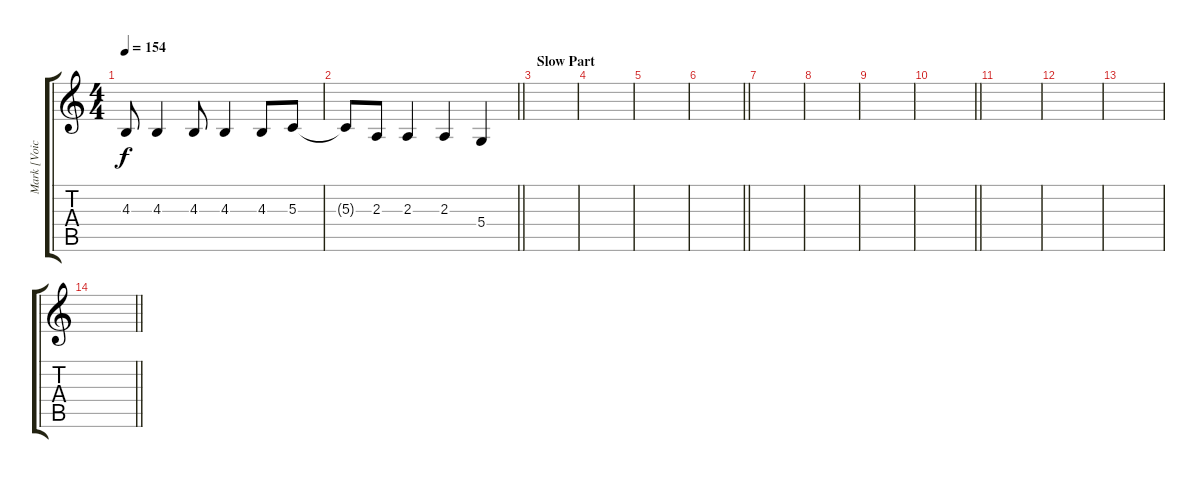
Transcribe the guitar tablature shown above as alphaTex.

\track ("Mark [Voice]" "Mark [Voic") {instrument trumpet}
\staff {score tabs}
\tuning (E4 B3 G3 D3 A2 E2) {hide}
\ts (4 4)
\tempo 154
\clef g2
\ks c
4.3.8{dy f} 4.3.4 4.3.8 4.3.4 4.3.8 5.3.8 |
\barLineRight lightlight
5.3{t}.8 2.3.8 2.3.4 2.3.4 5.4.4 |
\section ("" "Slow Part")
|
|
|
\barLineRight lightlight
|
|
|
|
\barLineRight lightlight
|
|
|
|
\barLineRight lightlight
